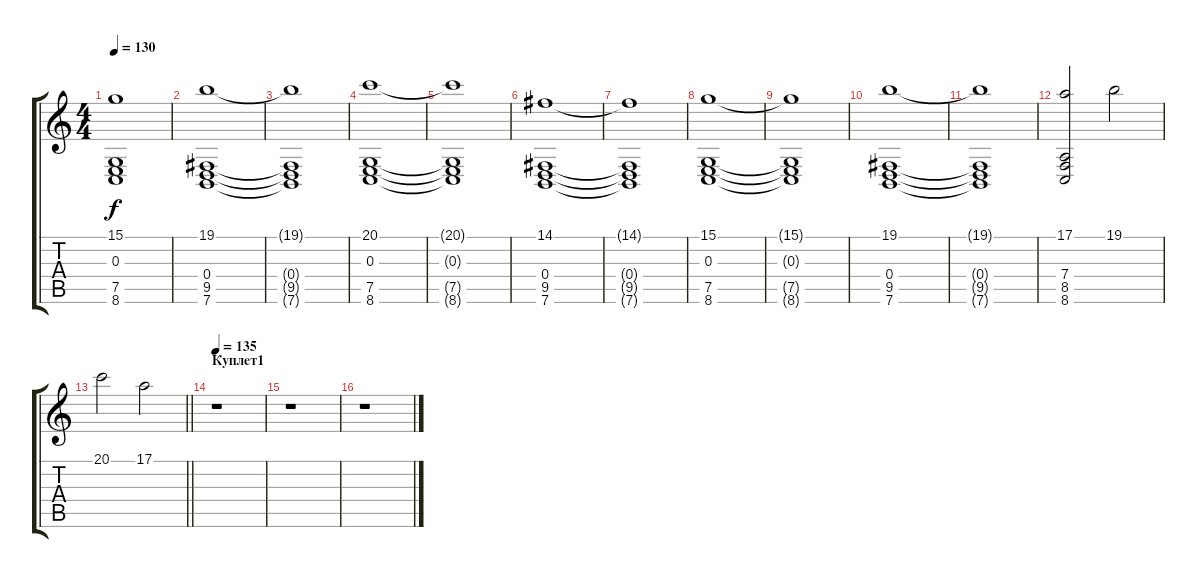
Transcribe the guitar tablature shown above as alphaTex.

\track "" {instrument stringensemble1}
\staff {score tabs}
\tuning (E4 B3 G3 D3 A2 E2) {hide}
\ts (4 4)
\tempo 130
\clef g2
\ks c
(15.1{t} 0.3{t} 7.5{t} 8.6{t}).1{dy f} |
(19.1 0.4 9.5 7.6).1 |
(19.1{t} 0.4{t} 9.5{t} 7.6{t}).1 |
(20.1 0.3 7.5 8.6).1 |
(20.1{t} 0.3{t} 7.5{t} 8.6{t}).1 |
(14.1 0.4 9.5 7.6).1 |
(14.1{t} 0.4{t} 9.5{t} 7.6{t}).1 |
(15.1 0.3 7.5 8.6).1 |
(15.1{t} 0.3{t} 7.5{t} 8.6{t}).1 |
(19.1 0.4 9.5 7.6).1 |
(19.1{t} 0.4{t} 9.5{t} 7.6{t}).1 |
(17.1 7.4 8.5 8.6).2 19.1.2 |
\barLineRight lightlight
20.1.2 17.1.2 |
\section ("" "Куплет1")
\tempo 135
r.1 |
r.1 |
r.1
